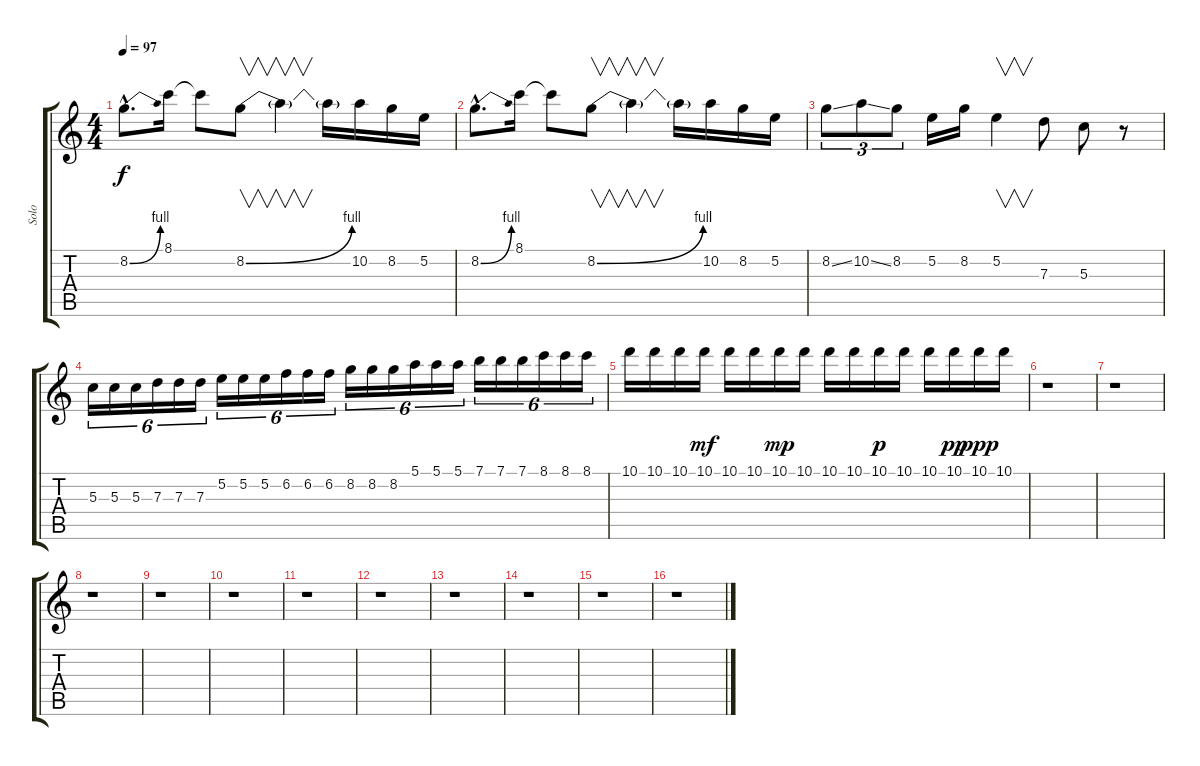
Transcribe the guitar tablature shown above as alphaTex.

\track ("Solo" "Solo") {instrument overdrivenguitar}
\staff {score tabs}
\tuning (E4 B3 G3 D3 A2 E2) {hide}
\ts (4 4)
\tempo 97
\clef g2
\ks c
8.2{be (bend 0 0 60 4) hac}.8{d dy f} 8.1.16 8.1{t}.8 8.2{be (bend 0 0 60 4)}.8{v} 8.2{t}.4{v} 8.2{t}.16 10.2.16 8.2.16 5.2.16 |
8.2{be (bend 0 0 60 4) hac}.8{d} 8.1.16 8.1{t}.8 8.2{be (bend 0 0 60 4)}.8{v} 8.2{t}.4{v} 8.2{t}.16 10.2.16 8.2.16 5.2.16 |
8.2{ss}.8{tu (3 2)} 10.2{ss}.8{tu (3 2)} 8.2.8{tu (3 2)} 5.2.16 8.2.16 5.2.4{v} 7.3.8 5.3.8 r.8 |
5.3.16{tu (6 4)} 5.3.16{tu (6 4)} 5.3.16{tu (6 4)} 7.3.16{tu (6 4)} 7.3.16{tu (6 4)} 7.3.16{tu (6 4)} 5.2.16{tu (6 4)} 5.2.16{tu (6 4)} 5.2.16{tu (6 4)} 6.2.16{tu (6 4)} 6.2.16{tu (6 4)} 6.2.16{tu (6 4)} 8.2.16{tu (6 4)} 8.2.16{tu (6 4)} 8.2.16{tu (6 4)} 5.1.16{tu (6 4)} 5.1.16{tu (6 4)} 5.1.16{tu (6 4)} 7.1.16{tu (6 4)} 7.1.16{tu (6 4)} 7.1.16{tu (6 4)} 8.1.16{tu (6 4)} 8.1.16{tu (6 4)} 8.1.16{tu (6 4)} |
10.1.16 10.1.16 10.1.16 10.1.16{dy mf} 10.1.16 10.1.16 10.1.16{dy mp} 10.1.16 10.1.16 10.1.16 10.1.16{dy p} 10.1.16 10.1.16 10.1.16{dy pp} 10.1.16{dy ppp} 10.1.16 |
r.1 |
r.1 |
r.1 |
r.1 |
r.1 |
r.1 |
r.1 |
r.1 |
r.1 |
r.1 |
r.1
